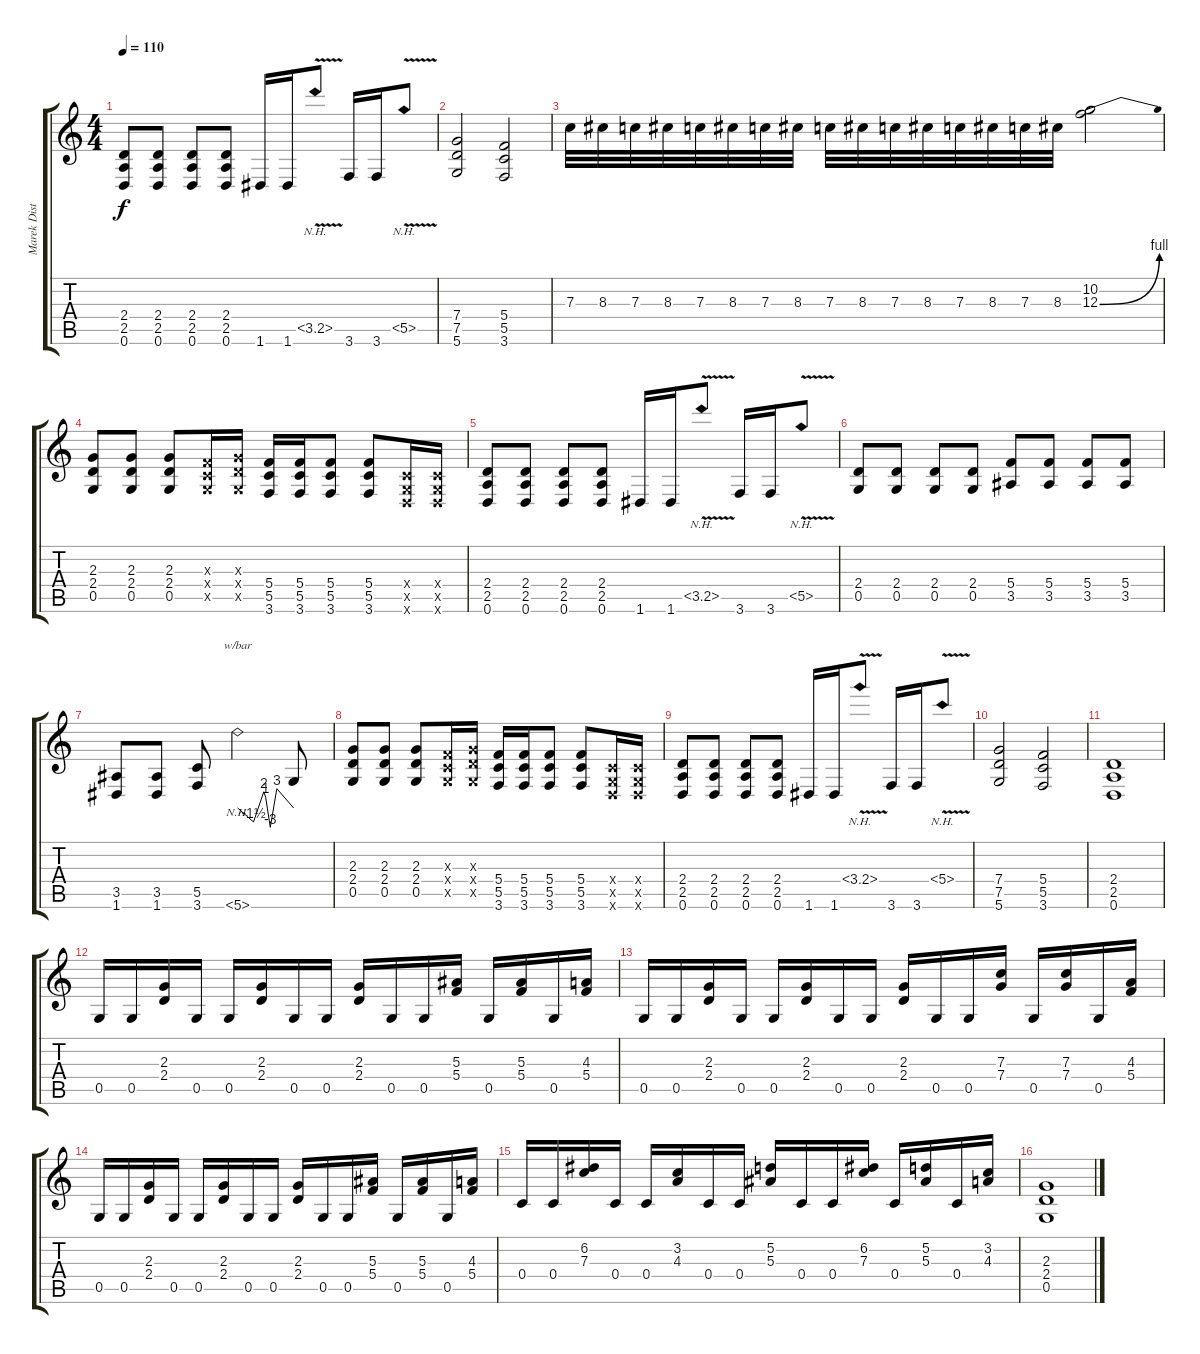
\track ("Marek Dist" "Marek Dist") {instrument distortionguitar}
\staff {score tabs}
\tuning (D4 A3 F3 C3 G2 D2) {hide}
\ts (4 4)
\tempo 110
\clef g2
\ks c
(2.4 2.5 0.6).8{dy f} (2.4 2.5 0.6).8 (2.4 2.5 0.6).8 (2.4 2.5 0.6).8 1.6.16 1.6.16 3.5{nh v}.8{instrument guitarharmonics} 3.6.16{instrument distortionguitar} 3.6.16 5.5{nh v}.8{instrument guitarharmonics} |
(7.4 7.5 5.6).2{instrument distortionguitar} (5.4 5.5 3.6).2 |
7.3.32{instrument overdrivenguitar} 8.3.32 7.3.32 8.3.32 7.3.32 8.3.32 7.3.32 8.3.32 7.3.32 8.3.32 7.3.32 8.3.32 7.3.32 8.3.32 7.3.32 8.3.32 (10.2 12.3{be (bend 0 0 60 4)}).2 |
(2.3 2.4 0.5).8{instrument distortionguitar} (2.3 2.4 0.5).8 (2.3 2.4 0.5).8 (0.3{x} 0.4{x} 0.5{x}).16 (2.3{x} 2.4{x} 0.5{x}).16 (5.4 5.5 3.6).16 (5.4 5.5 3.6).16 (5.4 5.5 3.6).8 (5.4 5.5 3.6).8 (0.4{x} 0.5{x} 0.6{x}).16 (0.4{x} 0.5{x} 0.6{x}).16 |
(2.4 2.5 0.6).8 (2.4 2.5 0.6).8 (2.4 2.5 0.6).8 (2.4 2.5 0.6).8 1.6.16 1.6.16 3.5{nh v}.8{instrument guitarharmonics} 3.6.16{instrument distortionguitar} 3.6.16 5.5{nh v}.8{instrument guitarharmonics} |
(2.4 0.5).8{instrument distortionguitar} (2.4 0.5).8 (2.4 0.5).8 (2.4 0.5).8 (5.4 3.5).8 (5.4 3.5).8 (5.4 3.5).8 (5.4 3.5).8 |
(3.5 1.6).8 (3.5 1.6).8 (5.5 3.6).8 5.6{nh}.2{tbe (custom default 0 0 17 -6 28 8 30 4 35 -12 42 12 60 0) instrument guitarharmonics} 5.6{t}.8 |
(2.3 2.4 0.5).8{instrument distortionguitar} (2.3 2.4 0.5).8 (2.3 2.4 0.5).8 (0.3{x} 0.4{x} 0.5{x}).16 (2.3{x} 2.4{x} 0.5{x}).16 (5.4 5.5 3.6).16 (5.4 5.5 3.6).16 (5.4 5.5 3.6).8 (5.4 5.5 3.6).8 (0.4{x} 0.5{x} 0.6{x}).16 (0.4{x} 0.5{x} 0.6{x}).16 |
(2.4 2.5 0.6).8 (2.4 2.5 0.6).8 (2.4 2.5 0.6).8 (2.4 2.5 0.6).8 1.6.16 1.6.16 3.4{nh v}.8{instrument guitarharmonics} 3.6.16{instrument distortionguitar} 3.6.16 5.4{nh v}.8{instrument guitarharmonics} |
(7.4 7.5 5.6).2{instrument distortionguitar} (5.4 5.5 3.6).2 |
(2.4 2.5 0.6).1 |
0.5.16 0.5.16 (2.3 2.4).16 0.5.16 0.5.16 (2.3 2.4).16 0.5.16 0.5.16 (2.3 2.4).16 0.5.16 0.5.16 (5.3 5.4).16 0.5.16 (5.3 5.4).16 0.5.16 (4.3 5.4).16 |
0.5.16 0.5.16 (2.3 2.4).16 0.5.16 0.5.16 (2.3 2.4).16 0.5.16 0.5.16 (2.3 2.4).16 0.5.16 0.5.16 (7.3 7.4).16 0.5.16 (7.3 7.4).16 0.5.16 (4.3 5.4).16 |
0.5.16 0.5.16 (2.3 2.4).16 0.5.16 0.5.16 (2.3 2.4).16 0.5.16 0.5.16 (2.3 2.4).16 0.5.16 0.5.16 (5.3 5.4).16 0.5.16 (5.3 5.4).16 0.5.16 (4.3 5.4).16 |
0.4.16 0.4.16 (6.2 7.3).16 0.4.16 0.4.16 (3.2 4.3).16 0.4.16 0.4.16 (5.2 5.3).16 0.4.16 0.4.16 (6.2 7.3).16 0.4.16 (5.2 5.3).16 0.4.16 (3.2 4.3).16 |
(2.3 2.4 0.5).1
